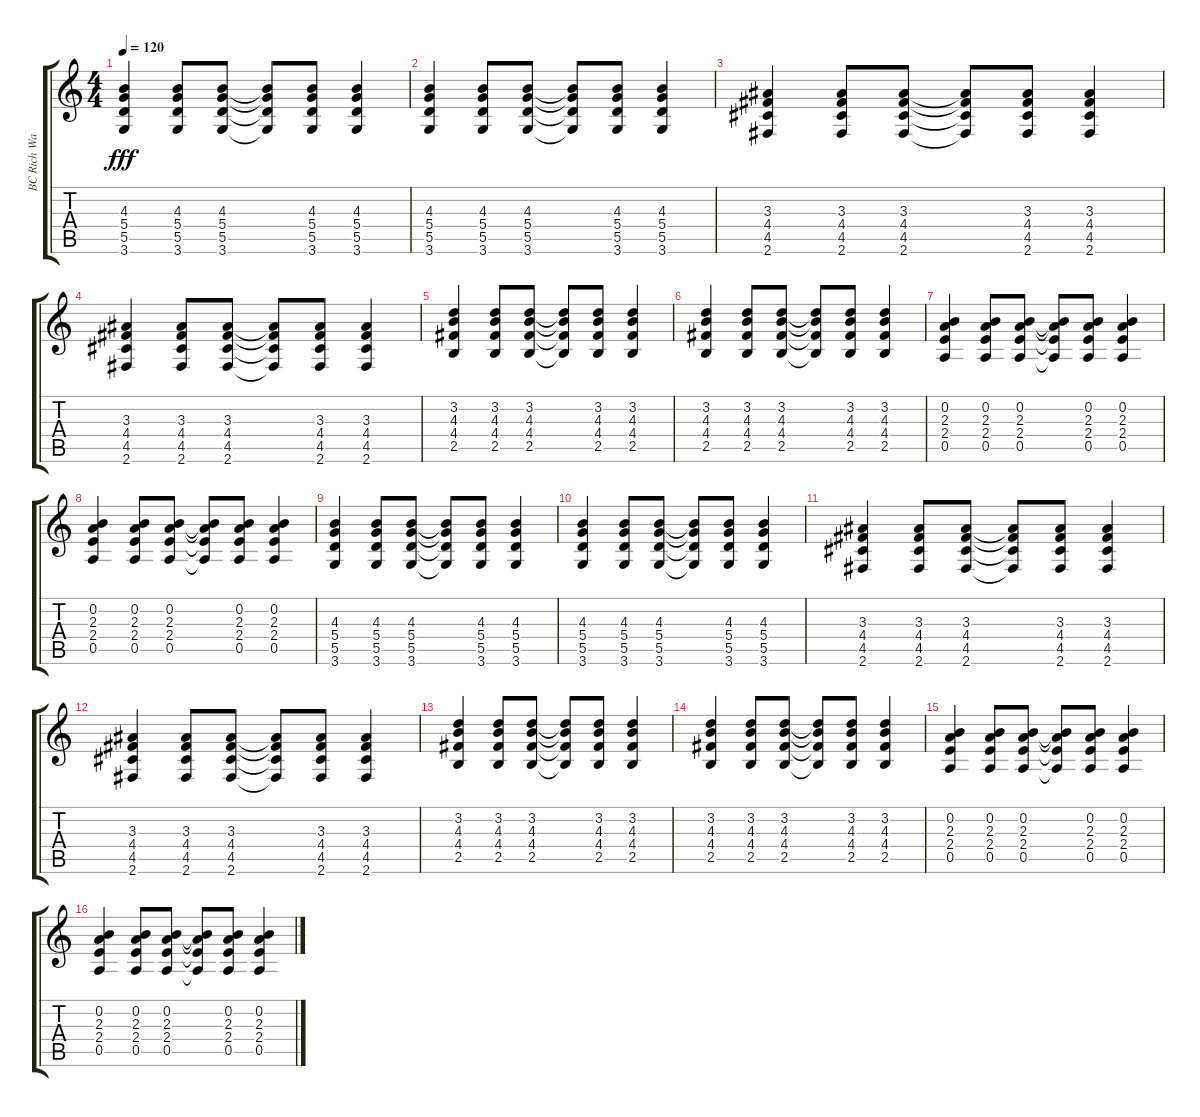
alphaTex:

\track ("BC Rich Warlock NJ Neck Thru w/ F.Rose" "BC Rich Wa") {instrument distortionguitar}
\staff {score tabs}
\tuning (E4 B3 G3 D3 A2 E2) {hide}
\ts (4 4)
\tempo 120
\clef g2
\ks c
(4.3 5.4 5.5 3.6).4{dy fff} (4.3 5.4 5.5 3.6).8 (4.3 5.4 5.5 3.6).8 (4.3{t} 5.4{t} 5.5{t} 3.6{t}).8 (4.3 5.4 5.5 3.6).8 (4.3 5.4 5.5 3.6).4 |
(4.3 5.4 5.5 3.6).4 (4.3 5.4 5.5 3.6).8 (4.3 5.4 5.5 3.6).8 (4.3{t} 5.4{t} 5.5{t} 3.6{t}).8 (4.3 5.4 5.5 3.6).8 (4.3 5.4 5.5 3.6).4 |
(3.3 4.4 4.5 2.6).4 (3.3 4.4 4.5 2.6).8 (3.3 4.4 4.5 2.6).8 (3.3{t} 4.4{t} 4.5{t} 2.6{t}).8 (3.3 4.4 4.5 2.6).8 (3.3 4.4 4.5 2.6).4 |
(3.3 4.4 4.5 2.6).4 (3.3 4.4 4.5 2.6).8 (3.3 4.4 4.5 2.6).8 (3.3{t} 4.4{t} 4.5{t} 2.6{t}).8 (3.3 4.4 4.5 2.6).8 (3.3 4.4 4.5 2.6).4 |
(3.2 4.3 4.4 2.5).4 (3.2 4.3 4.4 2.5).8 (3.2 4.3 4.4 2.5).8 (3.2{t} 4.3{t} 4.4{t} 2.5{t}).8 (3.2 4.3 4.4 2.5).8 (3.2 4.3 4.4 2.5).4 |
(3.2 4.3 4.4 2.5).4 (3.2 4.3 4.4 2.5).8 (3.2 4.3 4.4 2.5).8 (3.2{t} 4.3{t} 4.4{t} 2.5{t}).8 (3.2 4.3 4.4 2.5).8 (3.2 4.3 4.4 2.5).4 |
(0.2 2.3 2.4 0.5).4 (0.2 2.3 2.4 0.5).8 (0.2 2.3 2.4 0.5).8 (0.2{t} 2.3{t} 2.4{t} 0.5{t}).8 (0.2 2.3 2.4 0.5).8 (0.2 2.3 2.4 0.5).4 |
(0.2 2.3 2.4 0.5).4 (0.2 2.3 2.4 0.5).8 (0.2 2.3 2.4 0.5).8 (0.2{t} 2.3{t} 2.4{t} 0.5{t}).8 (0.2 2.3 2.4 0.5).8 (0.2 2.3 2.4 0.5).4 |
(4.3 5.4 5.5 3.6).4 (4.3 5.4 5.5 3.6).8 (4.3 5.4 5.5 3.6).8 (4.3{t} 5.4{t} 5.5{t} 3.6{t}).8 (4.3 5.4 5.5 3.6).8 (4.3 5.4 5.5 3.6).4 |
(4.3 5.4 5.5 3.6).4 (4.3 5.4 5.5 3.6).8 (4.3 5.4 5.5 3.6).8 (4.3{t} 5.4{t} 5.5{t} 3.6{t}).8 (4.3 5.4 5.5 3.6).8 (4.3 5.4 5.5 3.6).4 |
(3.3 4.4 4.5 2.6).4 (3.3 4.4 4.5 2.6).8 (3.3 4.4 4.5 2.6).8 (3.3{t} 4.4{t} 4.5{t} 2.6{t}).8 (3.3 4.4 4.5 2.6).8 (3.3 4.4 4.5 2.6).4 |
(3.3 4.4 4.5 2.6).4 (3.3 4.4 4.5 2.6).8 (3.3 4.4 4.5 2.6).8 (3.3{t} 4.4{t} 4.5{t} 2.6{t}).8 (3.3 4.4 4.5 2.6).8 (3.3 4.4 4.5 2.6).4 |
(3.2 4.3 4.4 2.5).4 (3.2 4.3 4.4 2.5).8 (3.2 4.3 4.4 2.5).8 (3.2{t} 4.3{t} 4.4{t} 2.5{t}).8 (3.2 4.3 4.4 2.5).8 (3.2 4.3 4.4 2.5).4 |
(3.2 4.3 4.4 2.5).4 (3.2 4.3 4.4 2.5).8 (3.2 4.3 4.4 2.5).8 (3.2{t} 4.3{t} 4.4{t} 2.5{t}).8 (3.2 4.3 4.4 2.5).8 (3.2 4.3 4.4 2.5).4 |
(0.2 2.3 2.4 0.5).4 (0.2 2.3 2.4 0.5).8 (0.2 2.3 2.4 0.5).8 (0.2{t} 2.3{t} 2.4{t} 0.5{t}).8 (0.2 2.3 2.4 0.5).8 (0.2 2.3 2.4 0.5).4 |
(0.2 2.3 2.4 0.5).4 (0.2 2.3 2.4 0.5).8 (0.2 2.3 2.4 0.5).8 (0.2{t} 2.3{t} 2.4{t} 0.5{t}).8 (0.2 2.3 2.4 0.5).8 (0.2 2.3 2.4 0.5).4
